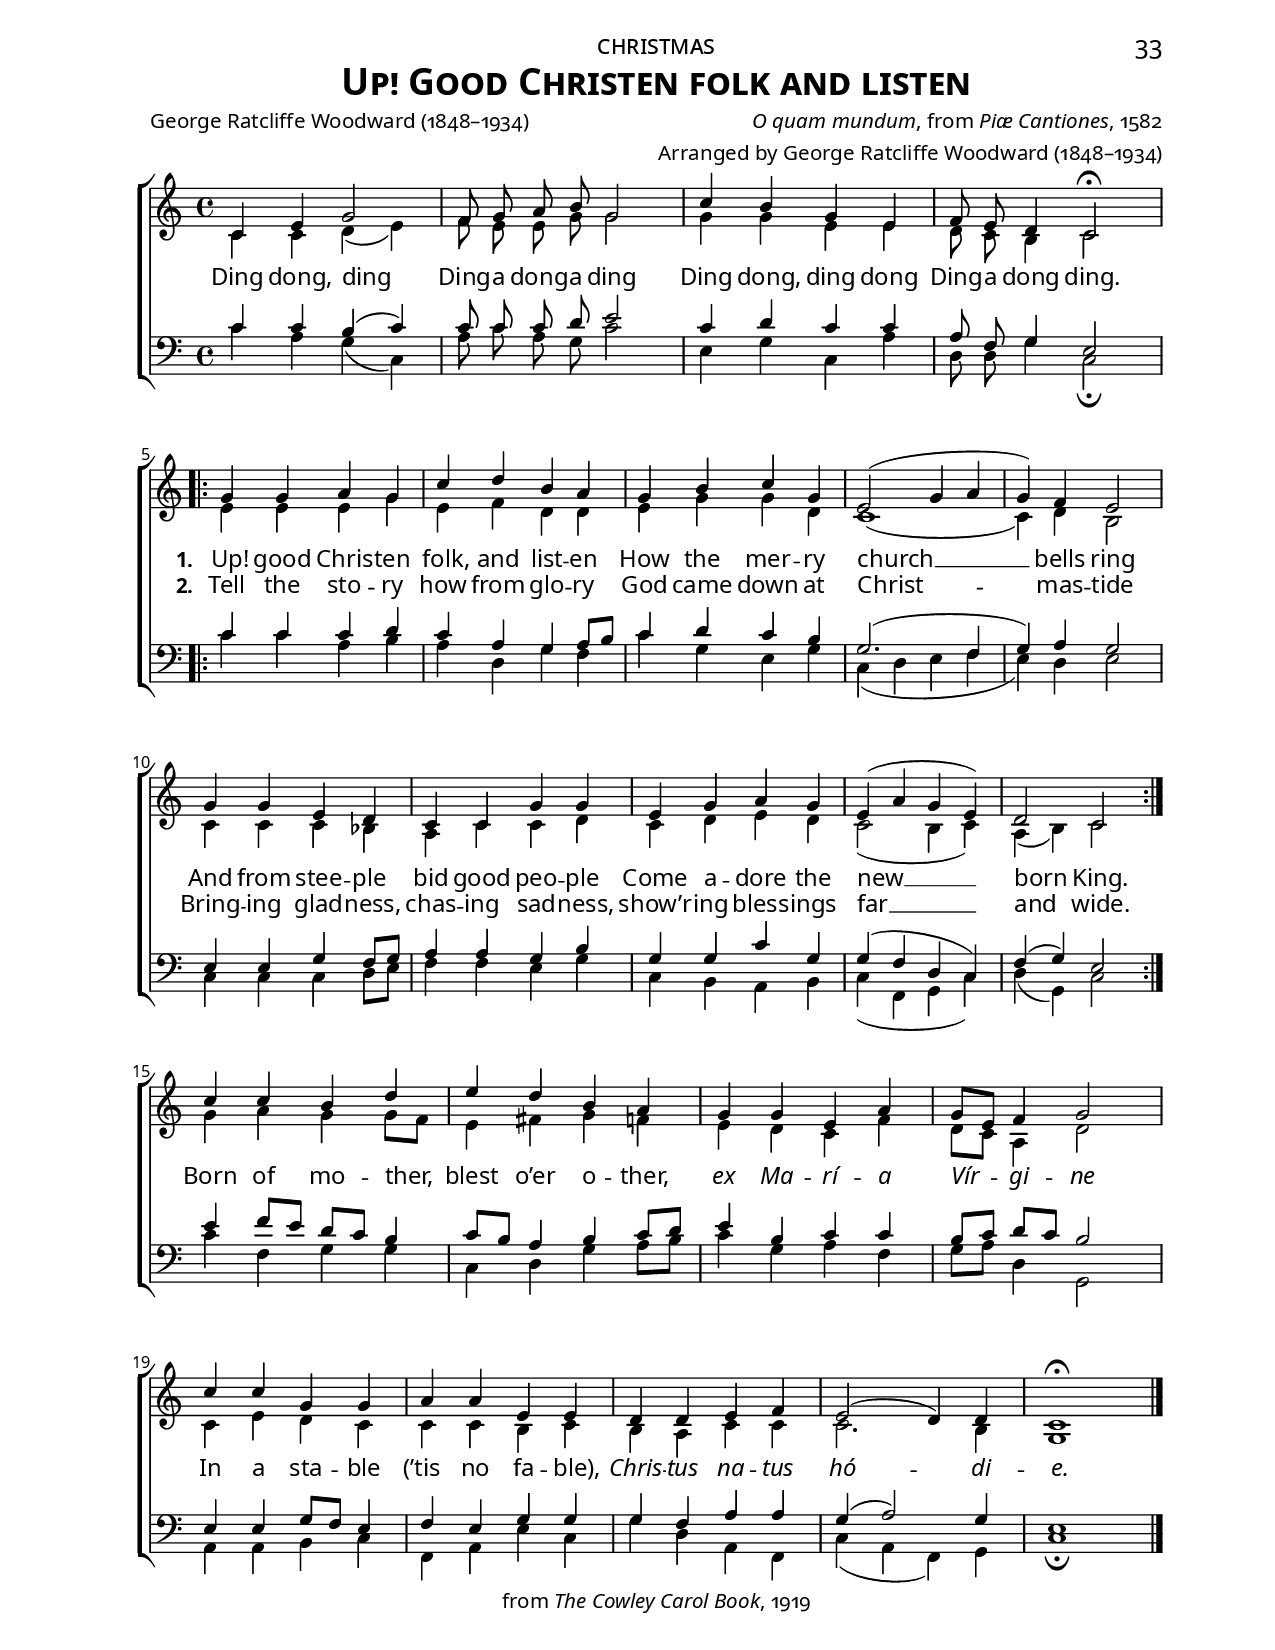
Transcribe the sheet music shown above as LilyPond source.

\version "2.14.2"
\include "util.ly"
 \header {
  title = \markup{\override #'(font-name . "Garamond Premier Pro Semibold"){ \abs-fontsize #18 \smallCapsOldStyle"Up! Good Christen folk and listen"}}
  poet = \markup\oldStyleNum"George Ratcliffe Woodward (1848–1934)"
  composer = \markup \concat{ \italic "O quam mundum" ", from " \italic "Piæ Cantiones" \oldStyleNum", 1582"}
  arranger = \markup\oldStyleNum"Arranged by George Ratcliffe Woodward (1848–1934)"
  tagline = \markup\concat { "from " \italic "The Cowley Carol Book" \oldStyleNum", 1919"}
}
\paper {
  %print-all-headers = ##t
  paper-height = 11\in
  paper-width = 8.5\in
  indent = 0\in
  %system-system-spacing = #'((basic-distance . 10) (padding . 0))
  system-system-spacing =
    #'((basic-distance . 0)
       (minimum-distance . 0)
       (padding . -5.35)
       (stretchability . 100))
  ragged-last-bottom = ##f
  ragged-bottom = ##f
  two-sided = ##t
  inner-margin = 1\in
  outer-margin = 0.75\in
  top-margin = 0.26\in
  bottom-margin = 0.25\in
  first-page-number = #033
  print-first-page-number = ##t
  headerLine = \markup{\override #'(font-name . "Garamond Premier Pro") \smallCapsOldStyle"christmas"}
  oddHeaderMarkup = \markup\fill-line{
     \override #'(font-name . "Garamond Premier Pro")\abs-fontsize #12.5
     \combine 
        \fill-line{"" \on-the-fly #print-page-number-check-first
        \oldStylePageNum""
        }
        \fill-line{\headerLine}
  }
  evenHeaderMarkup = \markup {
     \override #'(font-name . "Garamond Premier Pro")\abs-fontsize #12.5
     \combine
        \on-the-fly #print-page-number-check-first
        \oldStylePageNum""
        \fill-line{\headerLine}
  }
}
#(set-global-staff-size 18) \paper{ #(define fonts (make-pango-font-tree "Garamond Premier Pro" "Garamond Premier Pro" "Garamond Premier Pro" (/ 18 20))) }
global = {
  \key c \major
  \time 4/4
  \autoBeamOff
}

sopMusic = \relative c' {
  c4 e g2 |
  f8 g a b g2 |
  c4 b g e |
  f8 e d4 c2\fermata \break
  \repeat volta 2 {
    g'4 g a g |
    
    c d b a |
    g b c g |
    e2( g4 a |
    g) f e2 |
    g4 g e d |
    c c g' g |
    
    e g a g |
    e( a g e) |
    d2 c |
  } \break
  c'4 c b d |
  e d b a |
  g g e a |
  
  g8[ e] f4 g2 |
  c4 c g g |
  a a e e |
  d d e f |
  e2( d4) d |
  c1\fermata \bar "|."
}
sopWords = \lyricmode {
  
}

altoMusic = \relative c' {
  c4 c d( e) |
  f8 e e g g2 |
  g4 g e e |
  d8 c b4 c2 |
  e4 e e g |
  
  e f d d |
  e g g d |
  c1( |
  c4) d b2 |
  c4 c c bes |
  a c c d |
  
  c d e d |
  c2( b4 c) |
  a( b) c2 |
  g'4 a g g8[ f] |
  e4 fis g f |
  e d c f |
  
  d8[ c] a4 d2 |
  c4 e d c |
  c c b c |
  b a c c |
  c2. b4 |
  g1 \bar "|."
}
altoWords = \lyricmode {
  \dropLyricsV
  Ding dong, ding
  Ding -- a dong -- a ding
  Ding dong, ding dong
  Ding -- a dong ding.
  
  \set stanza = #"1. "
  Up! good Chris -- ten folk, and list -- en
  How the mer -- ry church __ bells ring
  And from stee -- ple bid good peo -- ple
  Come a -- dore the new __ born King.
  
  \raiseLyrics
  Born of mo -- ther, blest o’er o -- ther,
  \markup\italic ex \markup\italic Ma -- \markup\italic rí -- \markup\italic a
  \markup\italic Vír -- \markup\italic gi -- \markup\italic ne
  In a sta -- ble "(’tis" no fa -- ble),
  \markup\italic Chris -- \markup\italic tus \markup\italic na -- \markup\italic tus \markup\italic hó -- \markup\italic di -- \markup\italic e.
}
altoWordsII = \lyricmode {
  \dropLyricsV
%\markup\italic 
  \repeat unfold 16 {\skip1}
  \set stanza = #"2. "
  Tell the sto -- ry how from glo -- ry
  God came down at Christ -- mas -- tide
  Bring -- ing glad -- ness, chas -- ing sad -- ness,
  show’r -- ing bless -- ings far __ and wide.
}
altoWordsIII = \lyricmode {
  \set stanza = #"3. "
  \set ignoreMelismata = ##t
}
altoWordsIV = \lyricmode {
  \set stanza = #"4. "
  \set ignoreMelismata = ##t
}
altoWordsV = \lyricmode {
  \set stanza = #"5. "
  \set ignoreMelismata = ##t
}
altoWordsVI = \lyricmode {
  \set stanza = #"6. "
  \set ignoreMelismata = ##t
}
tenorMusic = \relative c' {
  c4 c b( c) |
  c8 c c d e2 |
  c4 d c c |
  a8 f g4 e2 |
  c'4 c c d |
  
  c a g a8[ b] |
  c4 d c b |
  g2.( f4 |
  g) a g2 |
  e4 e g f8[ g] |
  a4 a g b |
  
  g g c g |
  g( f d c) |
  f( g) e2 |
  e'4 f8[ e] d[ c] b4 |
  c8[ b] a4 b c8[ d] |
  e4 b c c |
  
  b8[ c] d[ c] b2 |
  e,4 e g8[ f] e4 |
  f e g g |
  g f a a |
  g( a2) g4 |
  e1 \bar "|."
}
tenorWords = \lyricmode {

}

bassMusic = \relative c {
  c'4 a g( c,) |
  a'8 c a g c2 |
  e,4 g c, a' |
  d,8 d g4 c,2\fermata |
  c'4 c a b |
  
  a d, g f |
  c' g e g |
  c,( d e f |
  e) d e2 |
  c4 c c d8[ e] |
  f4 f e g |
  
  c, b a b |
  c( f, g c) |
  d( g,) c2 |
  c'4 f, g g |
  c, d g a8[ b] |
  c4 g a f |
  
  g8[ a] d,4 g,2 |
  a4 a b c |
  f, a e' c |
  g' d a f |
  c'( a f) g |
  c1\fermata \bar "|."
}
bassWords = \lyricmode {

}

pianoRH = \relative c' {
  
}
pianoLH = \relative c' {
  
}

\score {
  <<
   \new ChoirStaff <<
    \new Staff = women <<
      \new Voice = "sopranos" { \voiceOne << \global \sopMusic >> }
      \new Voice = "altos" { \voiceTwo << \global \altoMusic >> }
    >>
    \new Lyrics \with { alignAboveContext = #"women" \override VerticalAxisGroup #'nonstaff-relatedstaff-spacing = #'((basic-distance . 1))} \lyricsto "sopranos" \sopWords
    \new Lyrics = "altosVI"  \with { alignBelowContext = #"women" } \lyricsto "altos" \altoWordsVI
    \new Lyrics = "altosV"  \with { alignBelowContext = #"women" } \lyricsto "altos" \altoWordsV
    \new Lyrics = "altosIV"  \with { alignBelowContext = #"women" } \lyricsto "altos" \altoWordsIV
    \new Lyrics = "altosIII"  \with { alignBelowContext = #"women" } \lyricsto "altos" \altoWordsIII
    \new Lyrics = "altosII"  \with { alignBelowContext = #"women" } \lyricsto "altos" \altoWordsII
    \new Lyrics = "altos"  \with { alignBelowContext = #"women" } \lyricsto "altos" \altoWords
   \new Staff = men <<
      \clef bass
      \new Voice = "tenors" { \voiceOne << \global \tenorMusic >> }
      \new Voice = "basses" { \voiceTwo << \global \bassMusic >> }
    >>
    \new Lyrics \with { alignAboveContext = #"men" \override VerticalAxisGroup #'nonstaff-relatedstaff-spacing = #'((basic-distance . 1)) } \lyricsto "tenors" \tenorWords
    \new Lyrics \with { alignBelowContext = #"men" \override VerticalAxisGroup #'nonstaff-relatedstaff-spacing = #'((basic-distance . 1)) } \lyricsto "basses" \bassWords
  >>
%    \new PianoStaff << \new Staff { \new Voice { \pianoRH } } \new Staff { \clef "bass" \pianoLH } >>
  >>
  \layout {
  \context {
    \Lyrics
    \override LyricText #'font-size = #1.3
  }
    \context {
      \Score
      %\override SpacingSpanner #'base-shortest-duration = #(ly:make-moment 1 8)
      %\override SpacingSpanner #'common-shortest-duration = #(ly:make-moment 1 4)
    }
    \context {
      % Remove all empty staves
      % \Staff \RemoveEmptyStaves \override VerticalAxisGroup #'remove-first = ##t
    }
    \context {
      \Lyrics
      \override LyricText #'X-offset = #center-on-word
    }
  }
}

